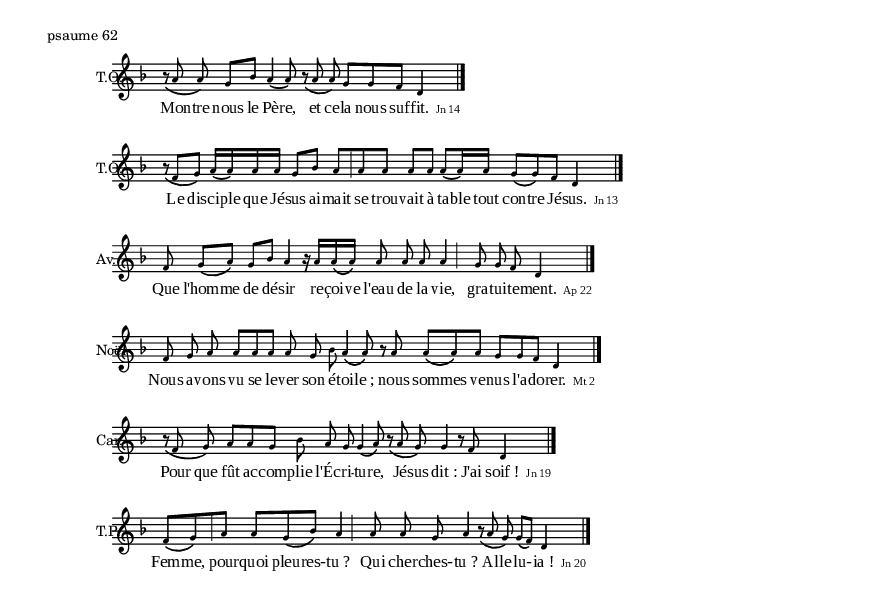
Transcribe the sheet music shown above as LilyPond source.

\version "2.12.0"
\include "definitions.ly"

\markup { psaume 62}

\relative f' { 
	\new Staff {
		\cadenzaOn
		\key f \major
		\set Staff.instrumentName = \markup{ \center-column { T.O. } }
		\times 2/3 { r8_\( a a\) }
		g[ bes]
		\times 2/3 { a4\( a8\) }
		\pespace
		\times 2/3 { r8_\( a a\) }
		\times 2/3 { g[ g f] }
		d4
		\endBar
	}
	\addlyrics {
		Mon -- tre nous le Pè -- re, et ce -- la nous suf -- fit.
		\markup { \citation #"Jn 14" }
	}
}


\relative f' { 
	\new Staff {
		\cadenzaOn
		\key f \major
		\set Staff.instrumentName = \markup{ \center-column { T.O. } }
		\times 2/3 { r8_\( f[ g]\) }
		a16[\( a\) a a]  g8[ bes]
		\times 2/3 { a[\cesure a a] }  a[ a]
		\times 2/3 { a[\( a16\) a] }  \times 2/3 { g8[\( g\) f] } d4
		\endBar
	}
	\addlyrics {
		Le dis -- ci -- ple que Jé -- sus ai -- mait se trou -- vait à ta -- ble tout con -- tre Jé -- sus.
		\markup { \citation #"Jn 13" }
	}
}

\relative f' { 
	\new Staff {
		\cadenzaOn
		\key f \major
		\set Staff.instrumentName = \markup{ \center-column { Av. } }
		 f8
		g[\( a\)]
		g[ bes]
		a4
		\espace
		r16 a[ a\( a\)]
		\times 2/3 { a8 a a }
		a4
		\cesure \pespace
		\times 2/3 { g8 g f }
		d4
		\endBar
	}
	\addlyrics {
		Que l'hom -- me de dé -- sir re -- çoi -- ve l'eau de la vie, gra -- tui -- te -- ment.
		\markup { \citation #"Ap 22" }
	}
}
 
\relative f' { 
	\new Staff {
		\cadenzaOn
		\key f \major
		\set Staff.instrumentName = \markup{ \center-column { Noël } }
		\times 2/3 { f8 g a }
		\times 2/3 { a[ a a] }
		\times 2/3 { a g bes}
		\times 2/3 { a4\( a8\) }
\pespace
		r a
		\times 2/3 { a8[\( a\) a] }
		\times 2/3 { g[ g f] }
		d4
		\endBar
	}
	\addlyrics {
		Nous a -- vons vu se le --  ver son é -- toi -- "le ;" nous som -- mes ve -- nus l'a -- do -- rer.
		\markup { \citation #"Mt 2" }
	}
}


\relative f' { 
	\new Staff {
		\cadenzaOn
		\key f \major
		\set Staff.instrumentName = \markup{ \center-column { Car. } }
		\times 2/3 { r8_\( f g\) }
		\times 2/3 { a[ a g] }
		\times 2/3 { bes a g }
		\times 2/3 { g4\( a8\) }
		
		\times 2/3 { r_\( a g\) }
		g4 \pespace
		r8 f
		d4
		\endBar
	}
	\addlyrics {
		Pour que fût ac -- com -- plie l'Éc -- ri -- tu -- re, Jé -- sus "dit :" J'ai "soif !"
		\markup { \citation #"Jn 19" }
	}
}

\relative f' { 
	\new Staff {
		\cadenzaOn
		\key f \major
		\set Staff.instrumentName = \markup{ \center-column { T.P. } }
		\times 2/3 { f8[\( g\) \cesure a] }
		\times 2/3 { a[ g\( bes\)] }
		a4
		\cesure \pespace
		\times 2/3 { a8 a g }
		a4
		\pespace
		\times 2/3 { r8_\( a g\) }
		g[\( f\)]
		d4
		\endBar
	}
	\addlyrics {
		Fem -- me, pour -- quoi pleu -- res- -- "tu ?" Qui cher -- ches-  -- "tu ?" Al -- le -- lu -- - -- "ia !"
		\markup { \citation #"Jn 20" }
	}
}



